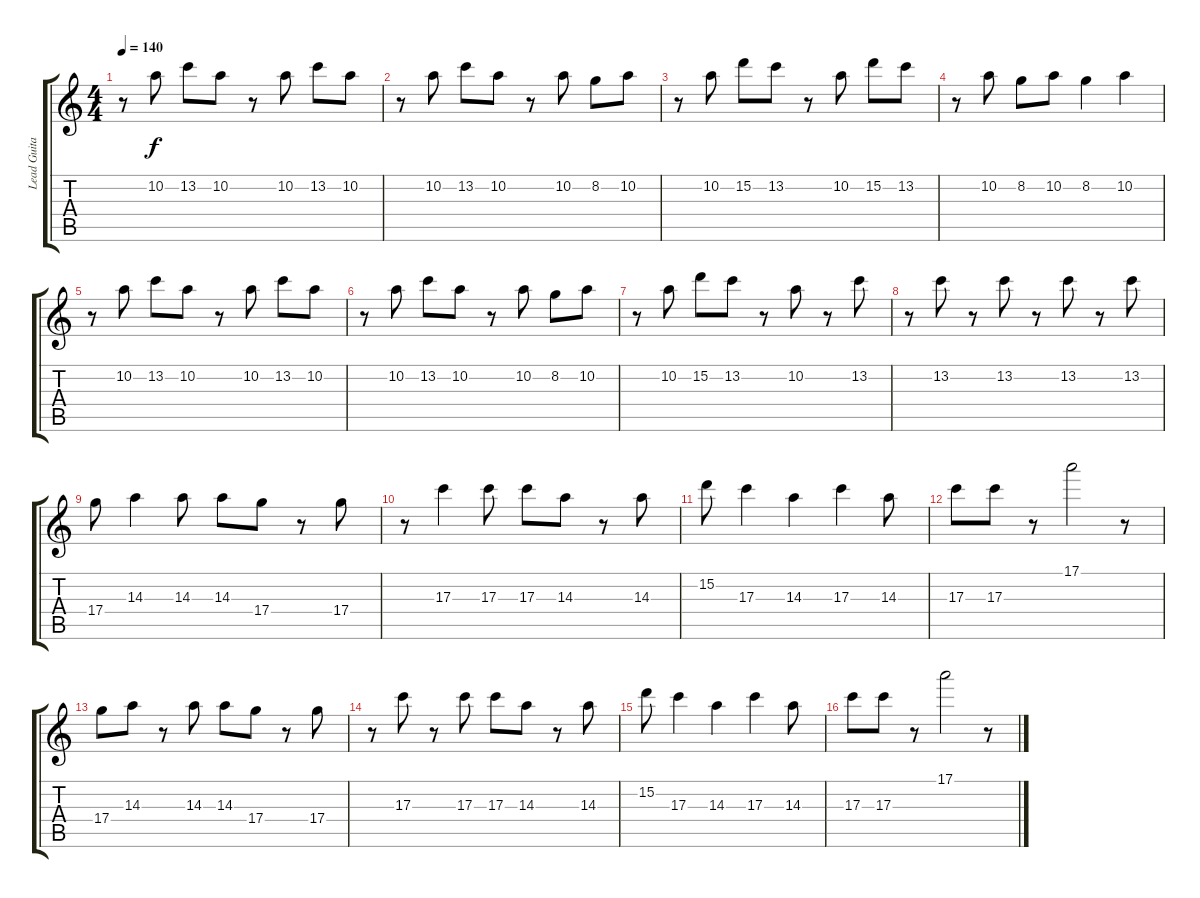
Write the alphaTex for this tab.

\track ("Lead Guitar" "Lead Guita") {instrument electricguitarjazz}
\staff {score tabs}
\tuning (E4 B3 G3 D3 A2 E2) {hide}
\ts (4 4)
\tempo 140
\clef g2
\ks c
r.8{dy f} 10.2.8 13.2.8 10.2.8 r.8 10.2.8 13.2.8 10.2.8 |
r.8 10.2.8 13.2.8 10.2.8 r.8 10.2.8 8.2.8 10.2.8 |
r.8 10.2.8 15.2.8 13.2.8 r.8 10.2.8 15.2.8 13.2.8 |
r.8 10.2.8 8.2.8 10.2.8 8.2.4 10.2.4 |
r.8 10.2.8 13.2.8 10.2.8 r.8 10.2.8 13.2.8 10.2.8 |
r.8 10.2.8 13.2.8 10.2.8 r.8 10.2.8 8.2.8 10.2.8 |
r.8 10.2.8 15.2.8 13.2.8 r.8 10.2.8 r.8 13.2.8 |
r.8 13.2.8 r.8 13.2.8 r.8 13.2.8 r.8 13.2.8 |
17.4.8 14.3.4 14.3.8 14.3.8 17.4.8 r.8 17.4.8 |
r.8 17.3.4 17.3.8 17.3.8 14.3.8 r.8 14.3.8 |
15.2.8 17.3.4 14.3.4 17.3.4 14.3.8 |
17.3.8 17.3.8 r.8 17.1.2 r.8 |
17.4.8 14.3.8 r.8 14.3.8 14.3.8 17.4.8 r.8 17.4.8 |
r.8 17.3.8 r.8 17.3.8 17.3.8 14.3.8 r.8 14.3.8 |
15.2.8 17.3.4 14.3.4 17.3.4 14.3.8 |
17.3.8 17.3.8 r.8 17.1.2 r.8
